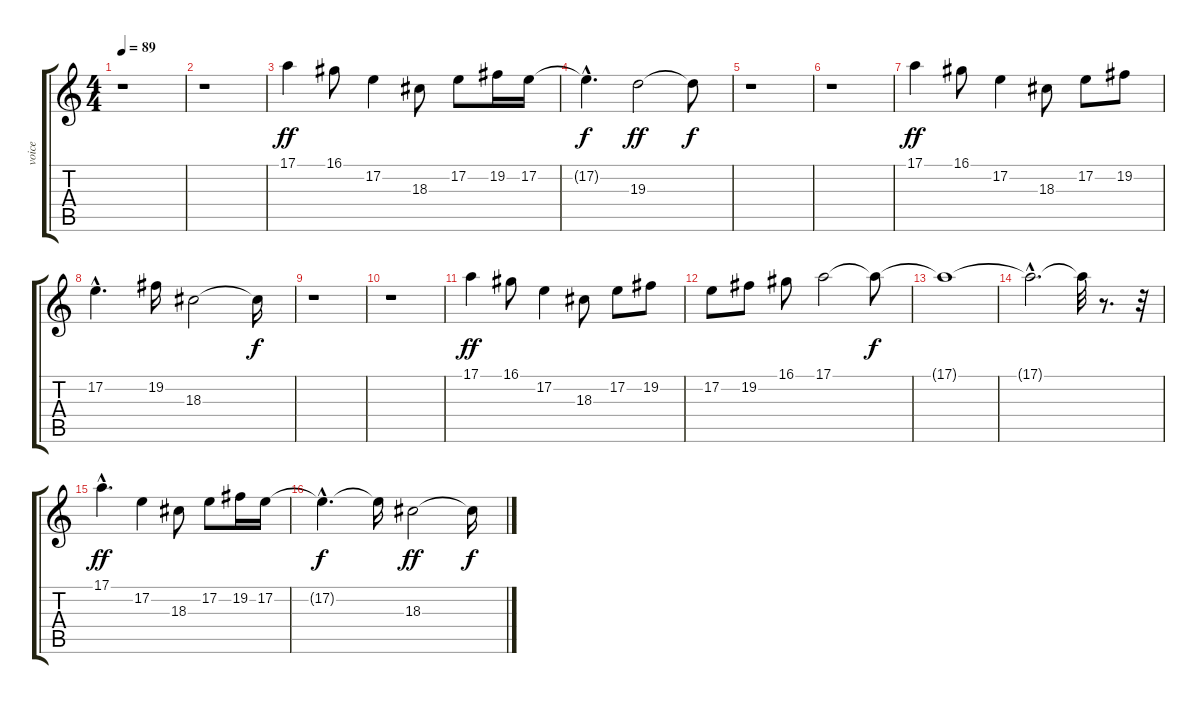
\track ("voice" "voice") {instrument sopranosax}
\staff {score tabs}
\tuning (E4 B3 G3 D3 A2 E2) {hide}
\ts (4 4)
\tempo 89
\clef g2
\ks c
r.1{dy f} |
r.1 |
17.1.4{dy ff} 16.1.8 17.2.4 18.3.8 17.2.8 19.2.16 17.2.16 |
17.2{hac t}.4{d dy f} 19.3.2{dy ff} 19.3{t}.8{dy f} |
r.1 |
r.1 |
17.1.4{dy ff} 16.1.8 17.2.4 18.3.8 17.2.8 19.2.8 |
17.2{hac}.4{d} 19.2.16 18.3.2 18.3{t}.16{dy f} |
r.1 |
r.1 |
17.1.4{dy ff} 16.1.8 17.2.4 18.3.8 17.2.8 19.2.8 |
17.2.8 19.2.8 16.1.8 17.1.2 17.1{t}.8{dy f} |
17.1{t}.1 |
17.1{hac t}.2{d} 17.1{t}.32 r.8{d} r.32 |
17.1{hac}.4{d dy ff} 17.2.4 18.3.8 17.2.8 19.2.16 17.2.16 |
17.2{hac t}.4{d dy f} 17.2{t}.16 18.3.2{dy ff} 18.3{t}.16{dy f}
